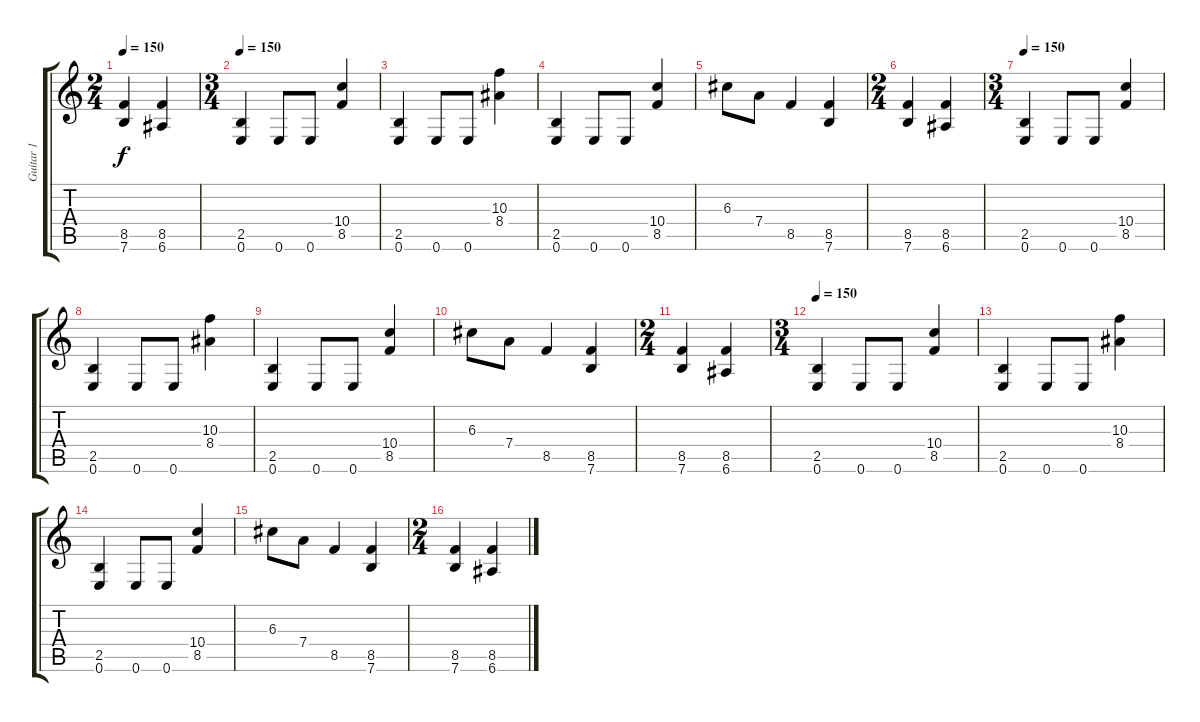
\track ("Guitar 1" "Guitar 1") {instrument distortionguitar}
\staff {score tabs}
\tuning (E4 B3 G3 D3 A2 E2) {hide}
\ts (2 4)
\tempo 150
\clef g2
\ks c
(8.5 7.6).4{dy f} (8.5 6.6).4 |
\ts (3 4)
\tempo 150
(2.5 0.6).4 0.6.8 0.6.8 (10.4 8.5).4 |
(2.5 0.6).4 0.6.8 0.6.8 (10.3 8.4).4 |
(2.5 0.6).4 0.6.8 0.6.8 (10.4 8.5).4 |
6.3.8 7.4.8 8.5.4 (8.5 7.6).4 |
\ts (2 4)
(8.5 7.6).4 (8.5 6.6).4 |
\ts (3 4)
\tempo 150
(2.5 0.6).4 0.6.8 0.6.8 (10.4 8.5).4 |
(2.5 0.6).4 0.6.8 0.6.8 (10.3 8.4).4 |
(2.5 0.6).4 0.6.8 0.6.8 (10.4 8.5).4 |
6.3.8 7.4.8 8.5.4 (8.5 7.6).4 |
\ts (2 4)
(8.5 7.6).4 (8.5 6.6).4 |
\ts (3 4)
\tempo 150
(2.5 0.6).4 0.6.8 0.6.8 (10.4 8.5).4 |
(2.5 0.6).4 0.6.8 0.6.8 (10.3 8.4).4 |
(2.5 0.6).4 0.6.8 0.6.8 (10.4 8.5).4 |
6.3.8 7.4.8 8.5.4 (8.5 7.6).4 |
\ts (2 4)
(8.5 7.6).4 (8.5 6.6).4
